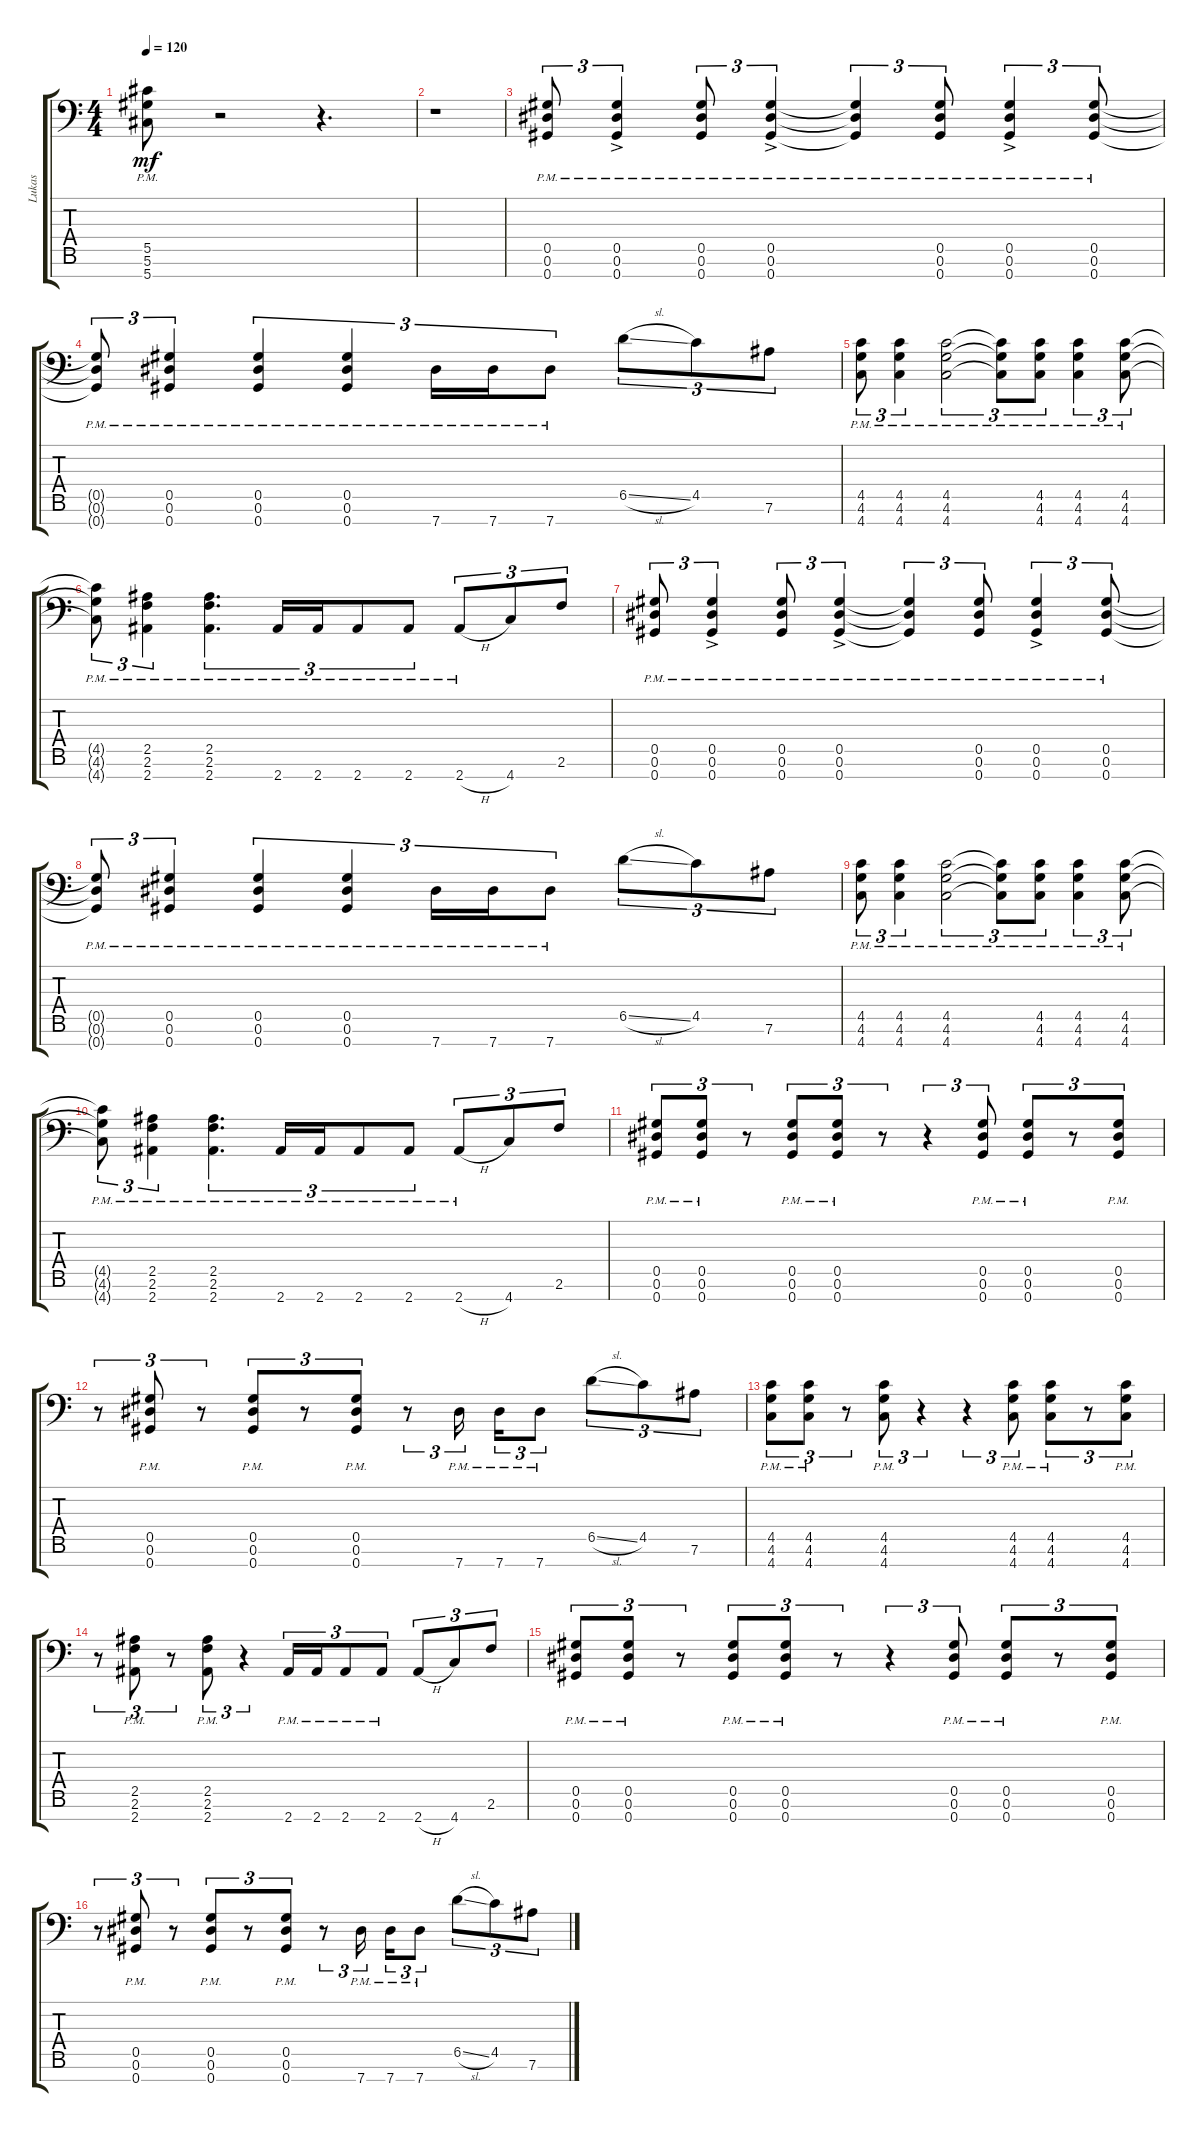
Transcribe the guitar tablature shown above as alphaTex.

\track ("Lukas" "Lukas") {instrument distortionguitar}
\staff {score tabs}
\tuning (Eb4 Bb3 Gb3 Db3 Ab2 Eb2 Ab1) {hide}
\ts (4 4)
\tempo 120
\clef f4
\ks c
(5.5{pm} 5.6{pm} 5.7{pm}).8{dy mf} r.2 r.4{d} |
r.1 |
(0.5{pm} 0.6{pm} 0.7{pm}).8{tu (3 2)} (0.5{pm} 0.6{pm} 0.7{ac pm}).4{tu (3 2)} (0.5{pm} 0.6{pm} 0.7{pm}).8{tu (3 2)} (0.5{pm} 0.6{pm} 0.7{ac pm}).4{tu (3 2)} (0.5{pm t} 0.6{pm t} 0.7{pm t}).4{tu (3 2)} (0.5{pm} 0.6{pm} 0.7{pm}).8{tu (3 2)} (0.5{pm} 0.6{pm} 0.7{ac pm}).4{tu (3 2)} (0.5{pm} 0.6{pm} 0.7{pm}).8{tu (3 2)} |
(0.5{pm t} 0.6{pm t} 0.7{pm t}).8{tu (3 2)} (0.5{pm} 0.6{pm} 0.7{pm}).4{tu (3 2)} (0.5{pm} 0.6{pm} 0.7{pm}).4{tu (3 2)} (0.5{pm} 0.6{pm} 0.7{pm}).4{tu (3 2)} 7.7{pm}.16{tu (3 2)} 7.7{pm}.16{tu (3 2)} 7.7{pm}.8{tu (3 2)} 6.5{sl}.8{tu (3 2)} 4.5.8{tu (3 2)} 7.6.8{tu (3 2)} |
(4.5{pm} 4.6{pm} 4.7{pm}).8{tu (3 2)} (4.5{pm} 4.6{pm} 4.7{pm}).4{tu (3 2)} (4.5{pm} 4.6{pm} 4.7{pm}).2{tu (3 2)} (4.5{pm t} 4.6{pm t} 4.7{pm t}).8{tu (3 2)} (4.5{pm} 4.6{pm} 4.7{pm}).8{tu (3 2)} (4.5{pm} 4.6{pm} 4.7{pm}).4{tu (3 2)} (4.5{pm} 4.6{pm} 4.7{pm}).8{tu (3 2)} |
(4.5{pm t} 4.6{pm t} 4.7{pm t}).8{tu (3 2)} (2.5{pm} 2.6{pm} 2.7{pm}).4{tu (3 2)} (2.5{pm} 2.6{pm} 2.7{pm}).4{d tu (3 2)} 2.7{pm}.16{tu (3 2)} 2.7{pm}.16{tu (3 2)} 2.7{pm}.8{tu (3 2)} 2.7{pm}.8{tu (3 2)} 2.7{h pm}.8{tu (3 2)} 4.7.8{tu (3 2)} 2.6.8{tu (3 2)} |
(0.5{pm} 0.6{pm} 0.7{pm}).8{tu (3 2)} (0.5{pm} 0.6{pm} 0.7{ac pm}).4{tu (3 2)} (0.5{pm} 0.6{pm} 0.7{pm}).8{tu (3 2)} (0.5{pm} 0.6{pm} 0.7{ac pm}).4{tu (3 2)} (0.5{pm t} 0.6{pm t} 0.7{pm t}).4{tu (3 2)} (0.5{pm} 0.6{pm} 0.7{pm}).8{tu (3 2)} (0.5{pm} 0.6{pm} 0.7{ac pm}).4{tu (3 2)} (0.5{pm} 0.6{pm} 0.7{pm}).8{tu (3 2)} |
(0.5{pm t} 0.6{pm t} 0.7{pm t}).8{tu (3 2)} (0.5{pm} 0.6{pm} 0.7{pm}).4{tu (3 2)} (0.5{pm} 0.6{pm} 0.7{pm}).4{tu (3 2)} (0.5{pm} 0.6{pm} 0.7{pm}).4{tu (3 2)} 7.7{pm}.16{tu (3 2)} 7.7{pm}.16{tu (3 2)} 7.7{pm}.8{tu (3 2)} 6.5{sl}.8{tu (3 2)} 4.5.8{tu (3 2)} 7.6.8{tu (3 2)} |
(4.5{pm} 4.6{pm} 4.7{pm}).8{tu (3 2)} (4.5{pm} 4.6{pm} 4.7{pm}).4{tu (3 2)} (4.5{pm} 4.6{pm} 4.7{pm}).2{tu (3 2)} (4.5{pm t} 4.6{pm t} 4.7{pm t}).8{tu (3 2)} (4.5{pm} 4.6{pm} 4.7{pm}).8{tu (3 2)} (4.5{pm} 4.6{pm} 4.7{pm}).4{tu (3 2)} (4.5{pm} 4.6{pm} 4.7{pm}).8{tu (3 2)} |
(4.5{pm t} 4.6{pm t} 4.7{pm t}).8{tu (3 2)} (2.5{pm} 2.6{pm} 2.7{pm}).4{tu (3 2)} (2.5{pm} 2.6{pm} 2.7{pm}).4{d tu (3 2)} 2.7{pm}.16{tu (3 2)} 2.7{pm}.16{tu (3 2)} 2.7{pm}.8{tu (3 2)} 2.7{pm}.8{tu (3 2)} 2.7{h pm}.8{tu (3 2)} 4.7.8{tu (3 2)} 2.6.8{tu (3 2)} |
(0.5{pm} 0.6{pm} 0.7{pm}).8{tu (3 2)} (0.5{pm} 0.6{pm} 0.7{pm}).8{tu (3 2)} r.8{tu (3 2)} (0.5{pm} 0.6{pm} 0.7{pm}).8{tu (3 2)} (0.5{pm} 0.6{pm} 0.7{pm}).8{tu (3 2)} r.8{tu (3 2)} r.4{tu (3 2)} (0.5{pm} 0.6{pm} 0.7{pm}).8{tu (3 2)} (0.5{pm} 0.6{pm} 0.7{pm}).8{tu (3 2)} r.8{tu (3 2)} (0.5{pm} 0.6{pm} 0.7{pm}).8{tu (3 2)} |
r.8{tu (3 2)} (0.5{pm} 0.6{pm} 0.7{pm}).8{tu (3 2)} r.8{tu (3 2)} (0.5{pm} 0.6{pm} 0.7{pm}).8{tu (3 2)} r.8{tu (3 2)} (0.5{pm} 0.6{pm} 0.7{pm}).8{tu (3 2)} r.8{tu (3 2)} 7.7{pm}.16{tu (3 2)} 7.7{pm}.16{tu (3 2)} 7.7{pm}.8{tu (3 2)} 6.5{sl}.8{tu (3 2)} 4.5.8{tu (3 2)} 7.6.8{tu (3 2)} |
(4.5{pm} 4.6{pm} 4.7{pm}).8{tu (3 2)} (4.5{pm} 4.6{pm} 4.7{pm}).8{tu (3 2)} r.8{tu (3 2)} (4.5{pm} 4.6{pm} 4.7{pm}).8{tu (3 2)} r.4{tu (3 2)} r.4{tu (3 2)} (4.5{pm} 4.6{pm} 4.7{pm}).8{tu (3 2)} (4.5{pm} 4.6{pm} 4.7{pm}).8{tu (3 2)} r.8{tu (3 2)} (4.5{pm} 4.6{pm} 4.7{pm}).8{tu (3 2)} |
r.8{tu (3 2)} (2.5{pm} 2.6{pm} 2.7{pm}).8{tu (3 2)} r.8{tu (3 2)} (2.5{pm} 2.6{pm} 2.7{pm}).8{tu (3 2)} r.4{tu (3 2)} 2.7{pm}.16{tu (3 2)} 2.7{pm}.16{tu (3 2)} 2.7{pm}.8{tu (3 2)} 2.7{pm}.8{tu (3 2)} 2.7{h}.8{tu (3 2)} 4.7.8{tu (3 2)} 2.6.8{tu (3 2)} |
(0.5{pm} 0.6{pm} 0.7{pm}).8{tu (3 2)} (0.5{pm} 0.6{pm} 0.7{pm}).8{tu (3 2)} r.8{tu (3 2)} (0.5{pm} 0.6{pm} 0.7{pm}).8{tu (3 2)} (0.5{pm} 0.6{pm} 0.7{pm}).8{tu (3 2)} r.8{tu (3 2)} r.4{tu (3 2)} (0.5{pm} 0.6{pm} 0.7{pm}).8{tu (3 2)} (0.5{pm} 0.6{pm} 0.7{pm}).8{tu (3 2)} r.8{tu (3 2)} (0.5{pm} 0.6{pm} 0.7{pm}).8{tu (3 2)} |
r.8{tu (3 2)} (0.5{pm} 0.6{pm} 0.7{pm}).8{tu (3 2)} r.8{tu (3 2)} (0.5{pm} 0.6{pm} 0.7{pm}).8{tu (3 2)} r.8{tu (3 2)} (0.5{pm} 0.6{pm} 0.7{pm}).8{tu (3 2)} r.8{tu (3 2)} 7.7{pm}.16{tu (3 2)} 7.7{pm}.16{tu (3 2)} 7.7{pm}.8{tu (3 2)} 6.5{sl}.8{tu (3 2)} 4.5.8{tu (3 2)} 7.6.8{tu (3 2)}
